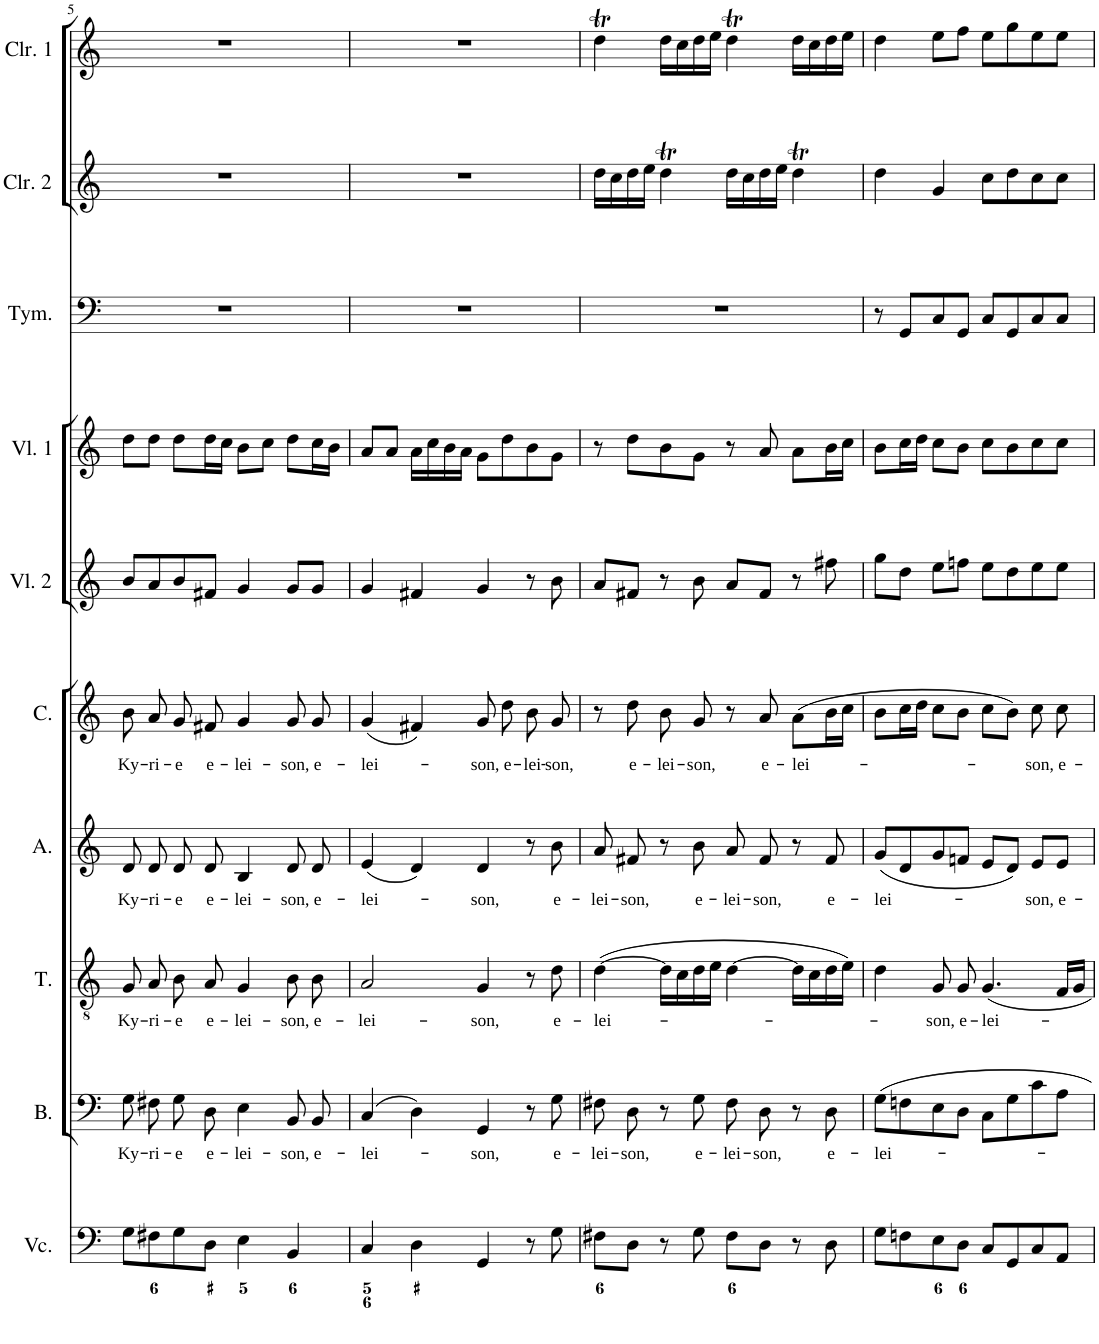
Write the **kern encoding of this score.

**kern	**kern	**text	**kern	**text	**kern	**text	**kern	**text	**kern	**kern	**kern	**kern	**kern
*part10	*part9	*part9	*part8	*part8	*part7	*part7	*part6	*part6	*part5	*part4	*part3	*part2	*part1
*staff10	*staff9	*staff9	*staff8	*staff8	*staff7	*staff7	*staff6	*staff6	*staff5	*staff4	*staff3	*staff2	*staff1
*I"Violoncello	*I"Basso	*	*I"Tenore	*	*I"Alto	*	*I"Canto	*	*I"Violino secondo	*I"Violino primo	*I"Tympani	*I"Clarino secondo	*I"Clarino primo
*I'Vc.	*I'B.	*	*I'T.	*	*I'A.	*	*I'C.	*	*I'Vl. 2	*I'Vl. 1	*I'Tym.	*I'Clr. 2	*I'Clr. 1
!!LO:PB:g=z
*clefF4	*clefF4	*	*clefGv2	*	*clefG2	*	*clefG2	*	*clefG2	*clefG2	*clefF4	*clefG2	*clefG2
*k[]	*k[]	*	*k[]	*	*k[]	*	*k[]	*	*k[]	*k[]	*k[]	*k[]	*k[]
*M4/4	*M4/4	*	*M4/4	*	*M4/4	*	*M4/4	*	*M4/4	*M4/4	*M4/4	*M4/4	*M4/4
*met(c)	*met(c)	*	*met(c)	*	*met(c)	*	*met(c)	*	*met(c)	*met(c)	*met(c)	*met(c)	*met(c)
=5	=5	=5	=5	=5	=5	=5	=5	=5	=5	=5	=5	=5	=5
!	!	!LO:LY:b	!	!LO:LY:b	!	!LO:LY:b	!	!LO:LY:b	!	!	!	!	!
8G\L	8G\	Ky-	8G/	Ky-	8d/	Ky-	8b\	Ky-	8b/L	8dd\L	1r	1r	1r
!	!	!LO:LY:b	!	!LO:LY:b	!	!LO:LY:b	!	!LO:LY:b	!	!	!	!	!
8F#X\	8F#X\	-ri-	8A/	-ri-	8d/	-ri-	8a/	-ri-	8a/	8dd\J	.	.	.
!	!	!LO:LY:b	!	!LO:LY:b	!	!LO:LY:b	!	!LO:LY:b	!	!	!	!	!
8G\	8G\	-e	8B\	-e	8d/	-e	8g/	-e	8b/	8dd\L	.	.	.
!	!	!LO:LY:b	!	!LO:LY:b	!	!LO:LY:b	!	!LO:LY:b	!	!	!	!	!
8D\J	8D\	e-	8A/	e-	8d/	e-	8f#X/	e-	8f#X/J	16dd\L	.	.	.
.	.	.	.	.	.	.	.	.	.	16cc\JJ	.	.	.
!	!	!LO:LY:b	!	!LO:LY:b	!	!LO:LY:b	!	!LO:LY:b	!	!	!	!	!
4E\	4E\	-lei-	4G/	-lei-	4B/	-lei-	4g/	-lei-	4g/	8b\L	.	.	.
.	.	.	.	.	.	.	.	.	.	8cc\J	.	.	.
!	!	!LO:LY:b	!	!LO:LY:b	!	!LO:LY:b	!	!LO:LY:b	!	!	!	!	!
4BB/	8BB/	-son,	8B\	-son,	8d/	-son,	8g/	-son,	8g/L	8dd\L	.	.	.
!	!	!LO:LY:b	!	!LO:LY:b	!	!LO:LY:b	!	!LO:LY:b	!	!	!	!	!
.	8BB/	e-	8B\	e-	8d/	e-	8g/	e-	8g/J	16cc\L	.	.	.
.	.	.	.	.	.	.	.	.	.	16b\JJ	.	.	.
=6	=6	=6	=6	=6	=6	=6	=6	=6	=6	=6	=6	=6	=6
!	!	!LO:LY:b	!	!LO:LY:b	!	!LO:LY:b	!	!LO:LY:b	!	!	!	!	!
4C/	(4C/	-lei-	2A/	-lei-	(4e/	-lei-	(4g/	-lei-	4g/	8a/L	1r	1r	1r
.	.	.	.	.	.	.	.	.	.	8a/J	.	.	.
4D\	4D\)	.	.	.	4d/)	.	4f#X/)	.	4f#X/	16a\LL	.	.	.
.	.	.	.	.	.	.	.	.	.	16cc\	.	.	.
.	.	.	.	.	.	.	.	.	.	16b\	.	.	.
.	.	.	.	.	.	.	.	.	.	16a\JJ	.	.	.
!	!	!LO:LY:b	!	!LO:LY:b	!	!LO:LY:b	!	!LO:LY:b	!	!	!	!	!
4GG/	4GG/	-son,	4G/	-son,	4d/	-son,	8g/	-son,	4g/	8g\L	.	.	.
!	!	!	!	!	!	!	!	!LO:LY:b	!	!	!	!	!
.	.	.	.	.	.	.	8dd\	e-	.	8dd\	.	.	.
!	!	!	!	!	!	!	!	!LO:LY:b	!	!	!	!	!
8r	8r	.	8r	.	8r	.	8b\	-lei-	8r	8b\	.	.	.
!	!	!LO:LY:b	!	!LO:LY:b	!	!LO:LY:b	!	!LO:LY:b	!	!	!	!	!
8G\	8G\	e-	8d\	e-	8b\	e-	8g/	-son,	8b\	8g\J	.	.	.
=7	=7	=7	=7	=7	=7	=7	=7	=7	=7	=7	=7	=7	=7
!	!	!LO:LY:b	!	!LO:LY:b	!	!LO:LY:b	!	!	!	!	!	!	!
8F#X\L	8F#X\	-lei-	([4d\	-lei-	8a/	-lei-	8r	.	8a/L	8r	1r	16dd\LL	4ddT\
.	.	.	.	.	.	.	.	.	.	.	.	16cc\	.
!	!	!LO:LY:b	!	!	!	!LO:LY:b	!	!LO:LY:b	!	!	!	!	!
8D\J	8D\	-son,	.	.	8f#X/	-son,	8dd\	e-	8f#X/J	8dd\L	.	16dd\	.
.	.	.	.	.	.	.	.	.	.	.	.	16ee\JJ	.
!	!	!	!	!	!	!	!	!LO:LY:b	!	!	!	!	!
8r	8r	.	16d\LL]	.	8r	.	8b\	-lei-	8r	8b\	.	4ddT\	16dd\LL
.	.	.	16c\	.	.	.	.	.	.	.	.	.	16cc\
!	!	!LO:LY:b	!	!	!	!LO:LY:b	!	!LO:LY:b	!	!	!	!	!
8G\	8G\	e-	16d\	.	8b\	e-	8g/	-son,	8b\	8g\J	.	.	16dd\
.	.	.	16e\JJ	.	.	.	.	.	.	.	.	.	16ee\JJ
!	!	!LO:LY:b	!	!	!	!LO:LY:b	!	!	!	!	!	!	!
8F#\L	8F#\	-lei-	[4d\	.	8a/	-lei-	8r	.	8a/L	8r	.	16dd\LL	4ddT\
.	.	.	.	.	.	.	.	.	.	.	.	16cc\	.
!	!	!LO:LY:b	!	!	!	!LO:LY:b	!	!LO:LY:b	!	!	!	!	!
8D\J	8D\	-son,	.	.	8f#/	-son,	8a/	e-	8f#/J	8a/	.	16dd\	.
.	.	.	.	.	.	.	.	.	.	.	.	16ee\JJ	.
!	!	!	!	!	!	!	!	!LO:LY:b	!	!	!	!	!
8r	8r	.	16d\LL]	.	8r	.	(8a\L	-lei-	8r	8a\L	.	4ddT\	16dd\LL
.	.	.	16c\	.	.	.	.	.	.	.	.	.	16cc\
!	!	!LO:LY:b	!	!	!	!LO:LY:b	!	!	!	!	!	!	!
8D\	8D\	e-	16d\	.	8f#/	e-	16b\L	.	8ff#X\	16b\L	.	.	16dd\
.	.	.	16e\JJ)	.	.	.	16cc\JJ	.	.	16cc\JJ	.	.	16ee\JJ
=8	=8	=8	=8	=8	=8	=8	=8	=8	=8	=8	=8	=8	=8
!	!	!LO:LY:b	!	!	!	!LO:LY:b	!	!	!	!	!	!	!
8G\L	8G\L	-lei-	4d\	.	(8g/L	-lei-	8b\L	.	8gg\L	8b\L	8r	4dd\	4dd\
8Fn\	8Fn\	.	.	.	8d/	.	16cc\L	.	8dd\J	16cc\L	8GG/L	.	.
.	.	.	.	.	.	.	16dd\JJ	.	.	16dd\JJ	.	.	.
!	!	!	!	!LO:LY:b	!	!	!	!	!	!	!	!	!
8E\	8E\	.	8G/	-son,	8g/	.	8cc\L	.	8ee\L	8cc\L	8C/	4g/	8ee\L
!	!	!	!	!LO:LY:b	!	!	!	!	!	!	!	!	!
8D\J	8D\J	.	8G/	e-	8fn/J	.	8b\J	.	8ffn\J	8b\J	8GG/J	.	8ff\J
!	!	!	!	!LO:LY:b	!	!	!	!	!	!	!	!	!
8C/L	8C\L	.	4.G/	-lei-	8e/L	.	8cc\L	.	8ee\L	8cc\L	8C/L	8cc\L	8ee\L
8GG/	8G\	.	.	.	8d/J)	.	8b\J)	.	8dd\	8b\	8GG/	8dd\	8gg\
!	!	!	!	!	!	!LO:LY:b	!	!LO:LY:b	!	!	!	!	!
8C/	8c\	.	.	.	8e/L	-son,	8cc\	-son,	8ee\	8cc\	8C/	8cc\	8ee\
!	!	!	!	!	!	!LO:LY:b	!	!LO:LY:b	!	!	!	!	!
8AA/J	8A\J	.	16F/LL	.	8e/J	e-	8cc\	e-	8ee\J	8cc\J	8C/J	8cc\J	8ee\J
.	.	.	16G/JJ	.	.	.	.	.	.	.	.	.	.
=	=	=	=	=	=	=	=	=	=	=	=	=	=
*-	*-	*-	*-	*-	*-	*-	*-	*-	*-	*-	*-	*-	*-
